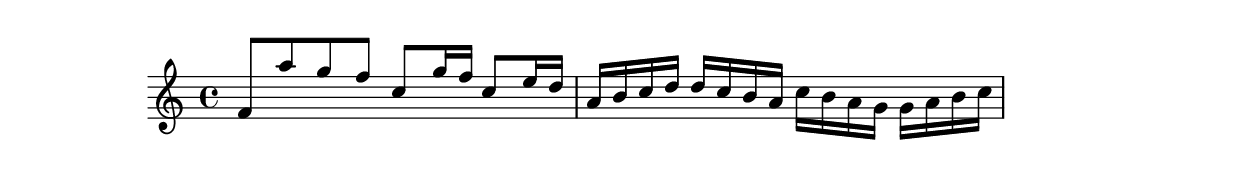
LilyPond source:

\version "1.7.18"
% I don't understand the point of this one.  Demonstrates
% wierd beamings?  I'd say delete it or move to regression.
\header{ texidoc="DELETE or MOVE TO REGRESSION
"}
\score{
	\notes\relative c'{
		\stemUp
		 f8-[ a' g f]
		 c8-[ g'16 f]
		 c8-[ e16 d]
		 a16-[ b c d]
		 d16-[ c b a]
		\stemDown
		 c16-[ b a g]
		 g16-[ a b c]
	}
	\paper{
		raggedright = ##t
	}
}
%% new-chords-done %%
